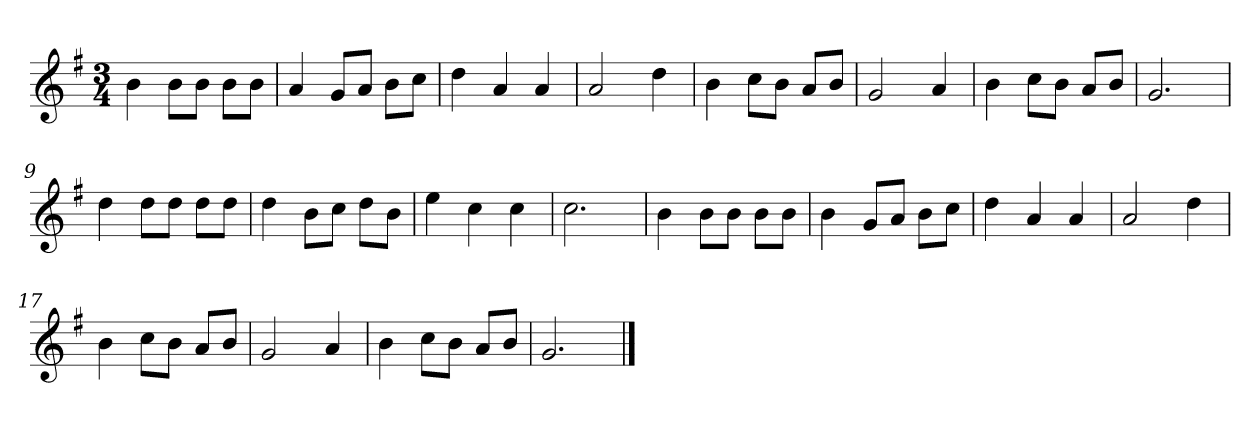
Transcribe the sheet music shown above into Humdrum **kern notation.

**kern
*part1
*staff1
*k[f#]
*M3/4
*MM120
=1
4b
8bL
8bJ
8bL
8bJ
=2
4a
8gL
8aJ
8bL
8ccJ
=3
4dd
4a
4a
=4
2a
4dd
=5
4b
8ccL
8bJ
8aL
8bJ
=6
2g
4a
=7
4b
8ccL
8bJ
8aL
8bJ
=8
2.g
=9
4dd
8ddL
8ddJ
8ddL
8ddJ
=10
4dd
8bL
8ccJ
8ddL
8bJ
=11
4ee
4cc
4cc
=12
2.cc
=13
4b
8bL
8bJ
8bL
8bJ
=14
4b
8gL
8aJ
8bL
8ccJ
=15
4dd
4a
4a
=16
2a
4dd
=17
4b
8ccL
8bJ
8aL
8bJ
=18
2g
4a
=19
4b
8ccL
8bJ
8aL
8bJ
=20
2.g
==
*-
